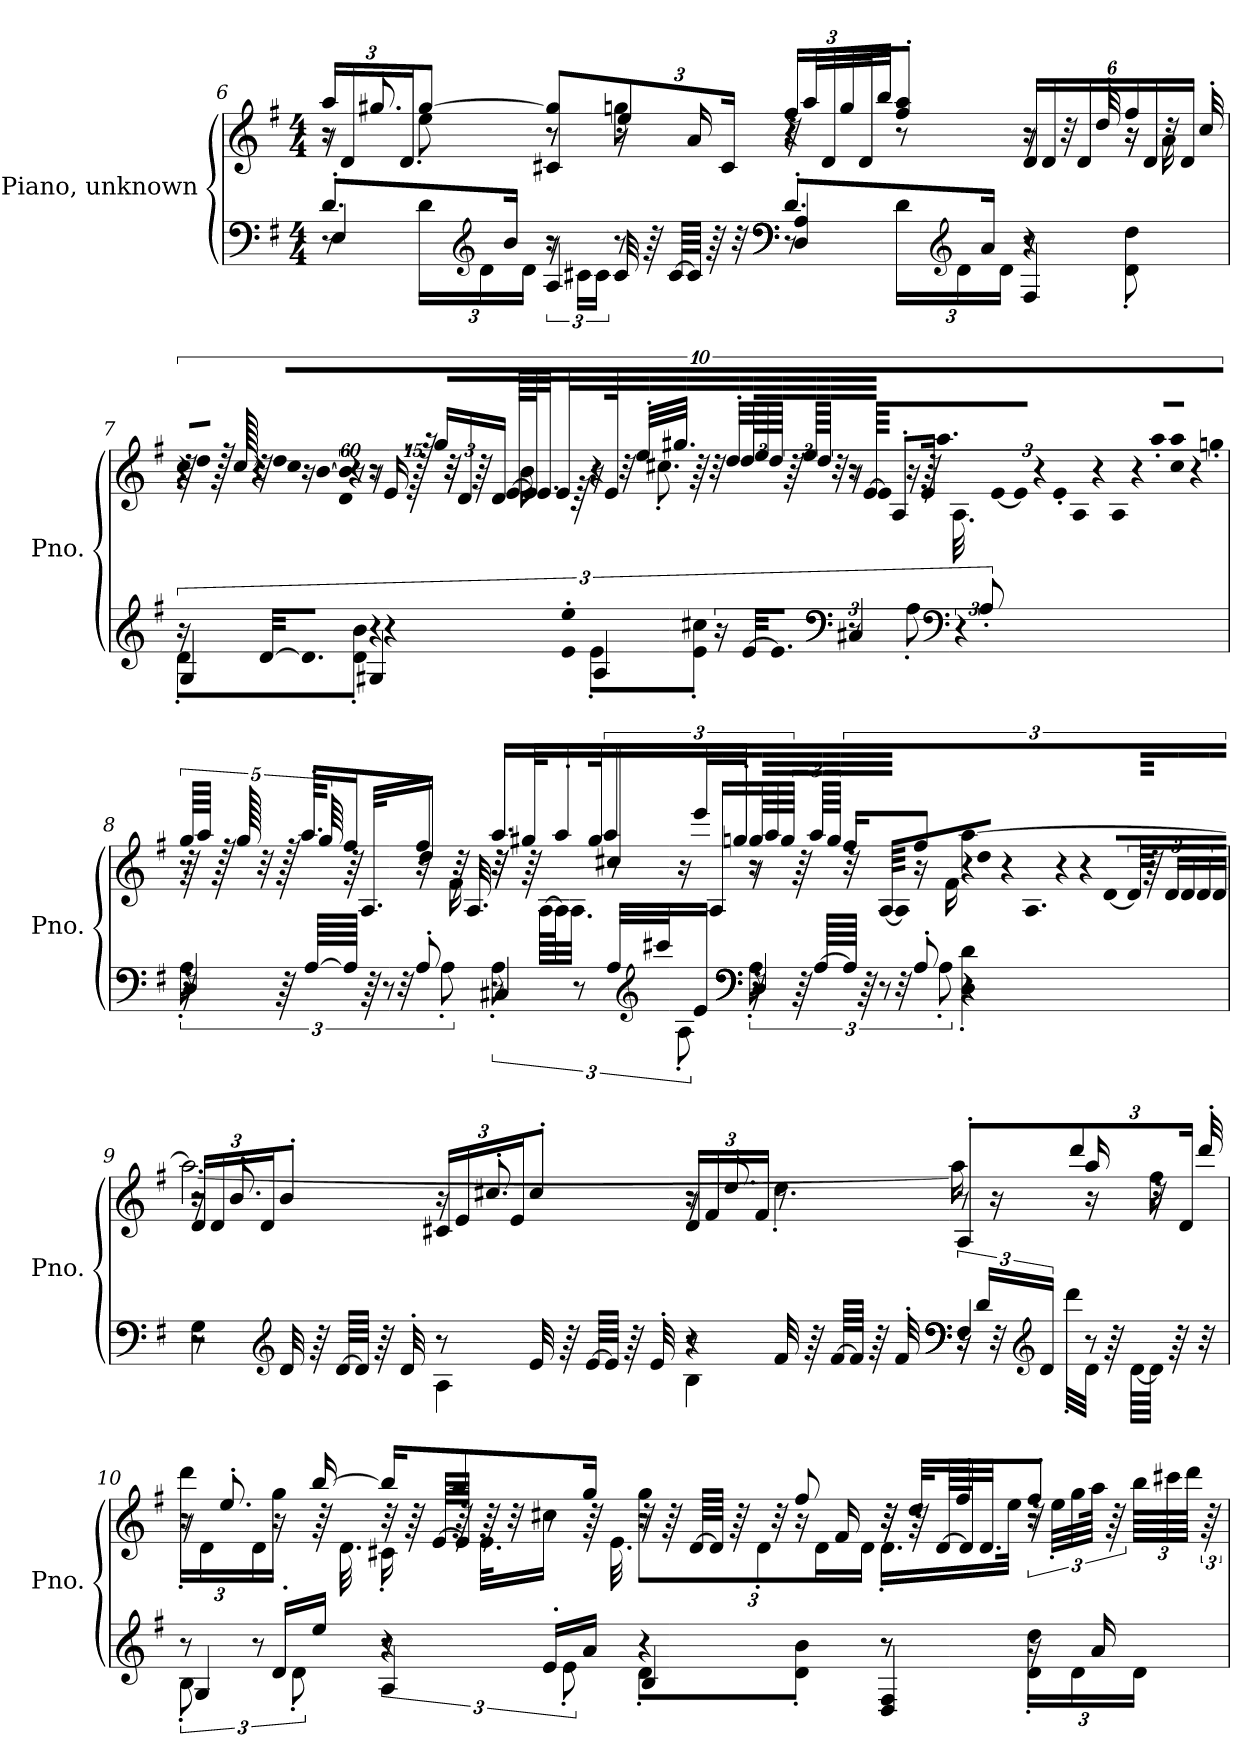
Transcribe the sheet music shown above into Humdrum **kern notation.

**kern	**kern
*part1	*part1
*staff2	*staff1
*I"Piano, unknown	*
*I'Pno.	*
!!LO:LB:g=z
*clefF4	*clefG2
*k[f#]	*k[f#]
*M4/4	*M4/4
=6	=6
*^	*^
*	*^	*	*^
*	*	*	*	*	*Xbrackettup
8.d'/L	8r	4E/	16r	8r	24aa/LL
.	.	.	.	.	24d/
.	.	.	8.gg#X'/	.	.
.	.	.	.	.	24d/J
*	*Xbrackettup	*	*	*	*
.	24d\LL	.	.	8ee'\	[8gg#/J
*clefG2	*	*	*	*	*
.	24d\	.	.	.	.
16b/Jk	.	.	.	.	.
.	24d\JJ	.	.	.	.
*	*brackettup	*	*	*	*
8r	24r	4A/	8r	8r	8c#X/ 8gg#/]L
.	24c#X\LL	.	.	.	.
.	24c#\JJ	.	.	.	.
32c#/	8r	.	16r	8ggn\	12ee/
64r	.	.	.	.	.
[64c#/LLLL	.	.	.	.	.
64c#/JJJJ]	.	.	16a/	.	.
64r	.	.	.	.	.
.	.	.	.	.	24c#/Jk
32r	.	.	.	.	.
*clefF4	*	*	*	*	*
8.d'/L	8r	4D/ 4A/	32r	4r	24ff#/LL
.	.	.	32aa/LLL	.	.
.	.	.	.	.	24d/
.	.	.	32gg/	.	.
.	.	.	.	.	24d/J
.	.	.	32bb/JJJ	.	.
*	*Xbrackettup	*	*	*	*
.	24d\LL	.	8r	.	8ff#/' 8aa/'J
*clefG2	*	*	*	*	*
.	24d\	.	.	.	.
16a/Jk	.	.	.	.	.
.	24d\JJ	.	.	.	.
4r	8r	4F#/	16r	8r	24d/LL
.	.	.	.	.	24d/
.	.	.	32r	.	.
.	.	.	.	.	24d/
.	.	.	32dd'/	.	.
.	8d\' 8dd\'	.	16r	16r	24ff#/
.	.	.	.	.	24d/
.	.	.	32r	16a\	.
.	.	.	.	.	24d/JJ
.	.	.	32cc'/	.	.
!!LO:PB:g=z	!!	!!
=7	=7	=7	=7	=7	=7
*brackettup	*	*	*brackettup	*	*
!	!	!	!LO:N:vis=64	!	!
24r	8d'\L	4G/	640%9cc/LLLL	4r	64r
!	!	!	!LO:N:vis=64	!	!
.	.	.	640%9dd/JJJJ	.	.
.	.	.	.	.	128r
.	.	.	.	.	128cc/
!	!	!	!LO:N:vis=64	!	!
.	.	.	640%9r	.	.
.	.	.	.	.	32r
[48d/KKL	.	.	.	.	.
!	!	!	!LO:N:vis=64	!	!
.	.	.	640%9dd/LLLL	.	.
!	!	!	!LO:N:vis=64	!	!
.	.	.	640%9cc/	.	.
8.d/J]	.	.	.	.	16r
!	!	!	!LO:N:vis=64	!	!
.	.	.	[640%9b/J	.	.
!	!	!	!LO:N:vis=32	!	!
.	.	.	1920%53d/ 1920%53b/]JJJ	.	.
.	.	.	384%5r	.	.
.	8d\' 8b\'J	.	960r	.	8r
*	*	*	*Xbrackettup	*	*
.	.	.	24gg/LL	.	.
.	.	.	24d/	.	.
.	.	.	24d/JJ	.	.
8r	4r	4G#X/	.	8r	16r
.	.	.	32e/	.	.
.	.	.	64r	.	.
.	.	.	64e/	.	.
.	.	.	.	.	16e/
.	.	.	32r	.	.
.	.	.	32ee'/LLL	.	.
8e/' 8ee/'	.	.	.	16r	32r
.	.	.	32.gg#X/JJJ	.	.
.	.	.	.	.	64r
.	.	.	.	.	[64e/LLLL
.	.	.	64r	.	.
.	.	.	.	16b\	64e/J]
.	.	.	32r	.	.
.	.	.	.	.	32.e/JJJ
.	.	.	32dd'/LLL	.	.
24r	8e'\L	4A/	.	16r	4r
.	.	.	96dd/L	.	.
.	.	.	96ee/	.	.
.	.	.	96dd/JJJJ	.	.
*	*	*	*brackettup	*	*
.	.	.	96r	.	.
[48e/KKL	.	.	.	.	.
.	.	.	96ee/LLLL	.	.
.	.	.	96dd/JJJJ	.	.
8.e/J]	.	.	.	8.cc#X'\	.
.	.	.	48r	.	.
.	.	.	[96e/KLLL	.	.
.	.	.	32e/]	.	.
.	8e\' 8cc#X\'J	.	.	.	.
.	.	.	32.aa/	.	.
.	.	.	[64e/L	.	.
.	.	.	64e/JJJJ]	.	.
.	.	.	64r	.	.
.	.	.	32e'/	.	.
*clefF4	*	*	*	*	*
6r	8r	4C#X/	.	8r	16r
.	.	.	32A/	.	.
.	.	.	64r	.	.
.	.	.	64A/	.	.
.	.	.	.	.	8A'/L
.	.	.	32r	.	.
.	.	.	32aa'/KLL	.	.
.	8A'\	.	.	16r	.
.	.	.	16cc#/ 16aa/JJ	.	.
12A'/	.	.	.	.	.
.	.	.	.	64r	16e/Jk
.	.	.	32r	.	.
.	.	.	.	32.A\	.
.	.	.	32ggn'/	.	.
960ryy	960ryy	960ryy	.	960ryy	960ryy
!!LO:LB:g=z	!!	!!
=8	=8	=8	=8	=8	=8
32r	12A'\	4D/	64r	80gg/LLLL	8r
.	.	.	.	80aa/JJJJ	.
.	.	.	128r	.	.
.	.	.	128gg/	.	.
.	.	.	.	40r	.
64r	.	.	128r	.	.
.	.	.	64.aa'/KKLL	.	.
[64A/LLLL	.	.	.	.	.
.	.	.	.	80gg/	.
64A/JJJJ]	.	.	16ff#/J	64r	.
64r	.	.	.	32.A/KLL	.
.	12r	.	.	.	.
32r	.	.	.	.	.
8A'/	.	.	8ff#/J	16dd/JJ	16r
.	12A'\	.	.	.	.
.	.	.	.	64r	16f#\
.	.	.	.	32.A/	.
8r	12A'\	4C#X/	32r	16.aa'/LL	32r
.	.	.	32gg#X/KLL	.	64r
.	.	.	.	.	[64A\LLLL
.	.	.	16aa'/	.	64A\J]
.	.	.	.	.	32.A\JJJ
.	12r	.	.	.	.
.	.	.	.	32gg#/K	.
32A/LLL	.	.	16cc#X/	24aa/JJ	8r
*clefG2	*	*	*	*	*
32ccc#X/J	.	.	.	.	.
.	12A'\	.	.	24r	.
16e/JJ	.	.	32eee/L	.	.
.	.	.	.	24A/LL	.
.	.	.	32ggn'/JJJ	.	.
*clefF4	*	*	*	*	*
*	*	*	*	*Xbrackettup	*
32r	12A'\	4D/	16r	96gg/LL	8r
.	.	.	.	96aa/	.
.	.	.	.	96gg/JJJJ	.
*	*	*	*	*brackettup	*
64r	.	.	.	96r	.
.	.	.	.	96aa/LLLL	.
[64A/LLLL	.	.	.	.	.
.	.	.	.	96gg/JJJJ	.
64A/JJJJ]	.	.	16ff#/KL	48r	.
64r	.	.	.	.	.
.	12r	.	.	[96A/KLLL	.
32r	.	.	.	32A/J]	.
8A'/	.	.	8ff#/J	16dd/JJ	16r
.	12A'\	.	.	.	.
.	.	.	.	64r	16f#\
.	.	.	.	32.A/	.
4r	4D\' 4d\'	4r	4r	32r	[4aa\
.	.	.	.	64r	.
.	.	.	.	[64d/LLLL	.
.	.	.	.	96d/JJJJ]	.
.	.	.	.	96r	.
.	.	.	.	24d/LL	.
*	*	*	*	*Xbrackettup	*
.	.	.	.	24d/	.
.	.	.	.	24d/	.
.	.	.	.	24d/JJ	.
!!LO:LB:g=z
=9	=9	=9	=9	=9	=9
*	*	*	*	*	*^
8r	4G\	2r	16r	2r	24d/LL	2.aa\_
.	.	.	.	.	24d/	.
.	.	.	8.b'/	.	.	.
.	.	.	.	.	24d/J	.
*clefG2	*	*	*	*	*	*
32d/	.	.	.	.	8b'/J	.
64r	.	.	.	.	.	.
[64d/LLLL	.	.	.	.	.	.
64d/JJJJ]	.	.	.	.	.	.
64r	.	.	.	.	.	.
32d'/	.	.	.	.	.	.
8r	4A\	.	16r	.	24c#X/LL	.
.	.	.	.	.	24e/	.
.	.	.	8.cc#X'/	.	.	.
.	.	.	.	.	24e/J	.
32e/	.	.	.	.	8cc#'/J	.
64r	.	.	.	.	.	.
[64e/LLLL	.	.	.	.	.	.
64e/JJJJ]	.	.	.	.	.	.
64r	.	.	.	.	.	.
32e'/	.	.	.	.	.	.
8r	4B\	4r	16r	8r	24d/LL	.
.	.	.	.	.	24f#/	.
.	.	.	8.dd'/	.	.	.
.	.	.	.	.	24f#/JJ	.
32f#/	.	.	.	4.dd'\	8r	.
64r	.	.	.	.	.	.
[64f#/LLLL	.	.	.	.	.	.
64f#/JJJJ]	.	.	.	.	.	.
64r	.	.	.	.	.	.
32f#'/	.	.	.	.	.	.
*clefF4	*	*	*	*	*	*
24r	16r	4F#/	8r	.	8A'/L	16aa\]
24d/LL	.	.	.	.	.	.
.	32r	.	.	.	.	16r
*clefG2	*	*	*	*	*	*
24d/JJ	.	.	.	.	.	.
.	32ddd'\LLL	.	.	.	.	.
8r	32d\JJJ	.	16aa/	.	12ddd/	16r
.	64r	.	.	.	.	.
.	[64d\LLLL	.	.	.	.	.
.	64d\JJJJ]	.	32r	.	.	16ff#\
.	64r	.	.	.	.	.
.	.	.	.	.	24d/Jk	.
.	32r	.	32ddd'/	.	.	.
*	*	*	*	*	*v	*v
!!LO:LB:g=z
=10	=10	=10	=10	=10	=10
8r	12B'\	4G/	8r	24ddd'\LL	16r
.	.	.	.	24d\	.
.	.	.	.	.	8.ee'/
.	12r	.	.	24d\	.
16d'/LL	.	.	16r	16gg\JJ	.
.	12d'\	.	.	.	.
16ee/JJ	.	.	[16bb/	64r	.
.	.	.	.	32.d\	.
8r	6r	4A/	16bb/KL]	16c#X'\	32r
.	.	.	.	.	64r
.	.	.	.	.	[64e/LLLL
.	.	.	8aa/	64r	64e/JJJJ]
.	.	.	.	32.e\KLL	64r
.	.	.	.	.	32r
16e'/LL	.	.	.	16cc#X\JJ	8r
.	12e'\	.	.	.	.
16a/JJ	.	.	16gg/Jk	64r	.
.	.	.	.	32.e\	.
4r	8d'\L	4B/	8r	12gg\L	32r
.	.	.	.	.	64r
.	.	.	.	.	[64d/LLLL
.	.	.	.	.	64d/JJJJ]
.	.	.	.	.	64r
.	.	.	.	12d'\	.
.	.	.	.	.	32r
.	8d\' 8b\'J	.	8ff#/	.	16r
.	.	.	.	24d\L	.
.	.	.	.	.	16f#/
.	.	.	.	24d\JJ	.
8r	8r	4D/ 4F#/	32r	16.d'\LL	32r
.	.	.	32dd/KLL	.	64r
.	.	.	.	.	[64d/LLLL
.	.	.	16ff#'/J	.	64d/J]
.	.	.	.	.	32.d/JJJ
.	.	.	.	32ee\JJk	.
*	*Xbrackettup	*	*	*brackettup	*
16r	24d\' 24dd\'LL	.	8ff#'/J	48r	8r
.	.	.	.	48ee'\LLL	.
.	24d\	.	.	48gg\	.
16a/	.	.	.	96aa\JJJk	.
.	.	.	.	96r	.
.	24d\JJ	.	.	96bb\LLLL	.
.	.	.	.	96ccc#X\	.
.	.	.	.	96ddd\JJJJ	.
.	.	.	.	96r	.
*v	*v	*v	*	*	*
*	*v	*v	*v
=	=
*-	*-
